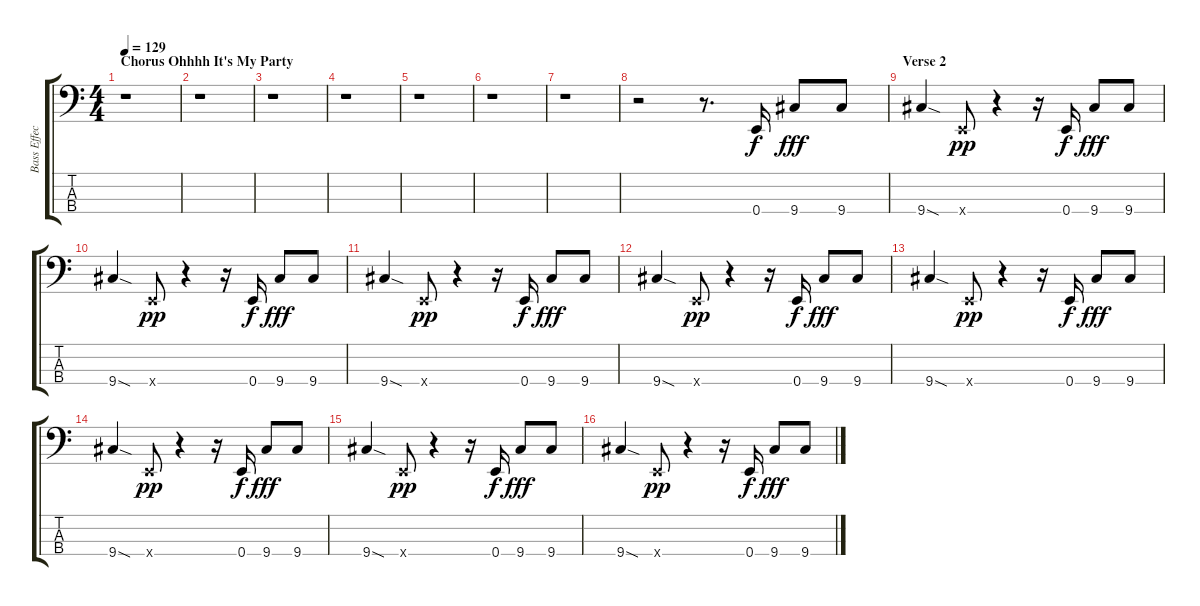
\track ("Bass Effect" "Bass Effec") {instrument overdrivenguitar}
\staff {score tabs}
\tuning (G2 D2 A1 E1) {hide}
\ts (4 4)
\section ("" "Chorus Ohhhh It's My Party")
\tempo 129
\clef f4
\ks c
r.1{dy f volume 6 balance 8 instrument overdrivenguitar} |
r.1 |
r.1 |
r.1 |
r.1 |
r.1 |
r.1 |
r.2{volume 6 balance 8 instrument overdrivenguitar} r.8{d} 0.4.16 9.4.8{dy fff} 9.4.8 |
\section ("" "Verse 2")
9.4{sod}.4{volume 6 balance 8 instrument overdrivenguitar} 0.4{x}.8{dy pp} r.4 r.16 0.4.16{dy f} 9.4.8{dy fff} 9.4.8 |
9.4{sod}.4{volume 6 balance 8 instrument overdrivenguitar} 0.4{x}.8{dy pp} r.4 r.16 0.4.16{dy f} 9.4.8{dy fff} 9.4.8 |
9.4{sod}.4{volume 6 balance 8 instrument overdrivenguitar} 0.4{x}.8{dy pp} r.4 r.16 0.4.16{dy f} 9.4.8{dy fff} 9.4.8 |
9.4{sod}.4{volume 6 balance 8 instrument overdrivenguitar} 0.4{x}.8{dy pp} r.4 r.16 0.4.16{dy f} 9.4.8{dy fff} 9.4.8 |
9.4{sod}.4{volume 6 balance 8 instrument overdrivenguitar} 0.4{x}.8{dy pp} r.4 r.16 0.4.16{dy f} 9.4.8{dy fff} 9.4.8 |
9.4{sod}.4{volume 6 balance 8 instrument overdrivenguitar} 0.4{x}.8{dy pp} r.4 r.16 0.4.16{dy f} 9.4.8{dy fff} 9.4.8 |
9.4{sod}.4{volume 6 balance 8 instrument overdrivenguitar} 0.4{x}.8{dy pp} r.4 r.16 0.4.16{dy f} 9.4.8{dy fff} 9.4.8 |
9.4{sod}.4{volume 6 balance 8 instrument overdrivenguitar} 0.4{x}.8{dy pp} r.4 r.16 0.4.16{dy f} 9.4.8{dy fff} 9.4.8
